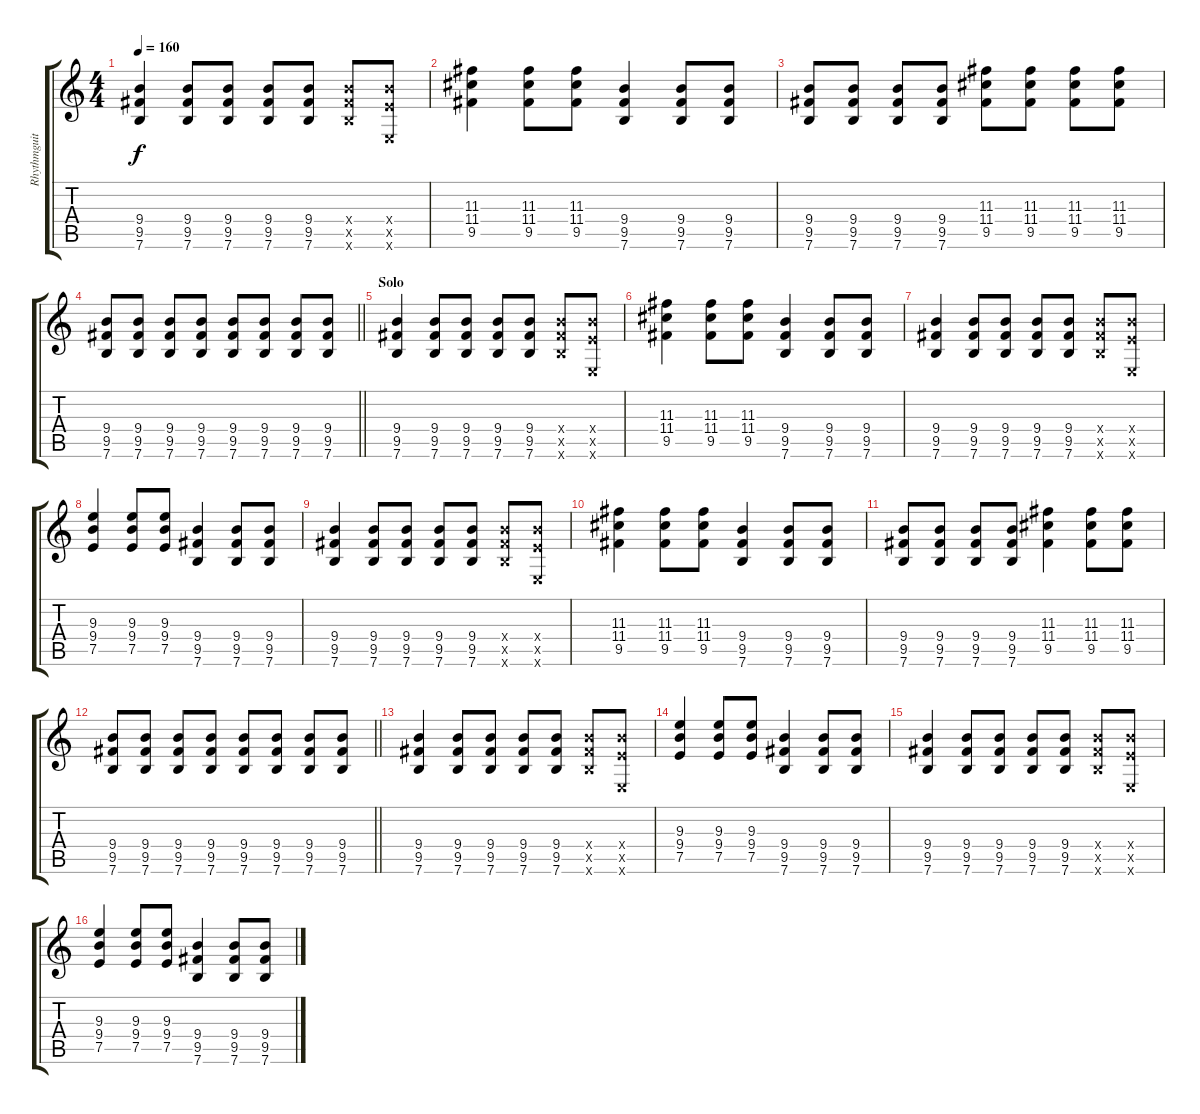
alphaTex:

\track ("Rhythmguitar" "Rhythmguit") {instrument distortionguitar}
\staff {score tabs}
\tuning (E4 B3 G3 D3 A2 E2) {hide}
\ts (4 4)
\tempo 160
\clef g2
\ks c
(9.4 9.5 7.6).4{dy f} (9.4 9.5 7.6).8 (9.4 9.5 7.6).8 (9.4 9.5 7.6).8 (9.4 9.5 7.6).8 (9.4{x} 9.5{x} 7.6{x}).8 (9.4{x} 7.5{x} 0.6{x}).8 |
(11.3 11.4 9.5).4 (11.3 11.4 9.5).8 (11.3 11.4 9.5).8 (9.4 9.5 7.6).4 (9.4 9.5 7.6).8 (9.4 9.5 7.6).8 |
(9.4 9.5 7.6).8 (9.4 9.5 7.6).8 (9.4 9.5 7.6).8 (9.4 9.5 7.6).8 (11.3 11.4 9.5).8 (11.3 11.4 9.5).8 (11.3 11.4 9.5).8 (11.3 11.4 9.5).8 |
\barLineRight lightlight
(9.4 9.5 7.6).8 (9.4 9.5 7.6).8 (9.4 9.5 7.6).8 (9.4 9.5 7.6).8 (9.4 9.5 7.6).8 (9.4 9.5 7.6).8 (9.4 9.5 7.6).8 (9.4 9.5 7.6).8 |
\section ("" "Solo")
(9.4 9.5 7.6).4 (9.4 9.5 7.6).8 (9.4 9.5 7.6).8 (9.4 9.5 7.6).8 (9.4 9.5 7.6).8 (9.4{x} 9.5{x} 7.6{x}).8 (9.4{x} 7.5{x} 0.6{x}).8 |
(11.3 11.4 9.5).4 (11.3 11.4 9.5).8 (11.3 11.4 9.5).8 (9.4 9.5 7.6).4 (9.4 9.5 7.6).8 (9.4 9.5 7.6).8 |
(9.4 9.5 7.6).4 (9.4 9.5 7.6).8 (9.4 9.5 7.6).8 (9.4 9.5 7.6).8 (9.4 9.5 7.6).8 (9.4{x} 9.5{x} 7.6{x}).8 (9.4{x} 7.5{x} 0.6{x}).8 |
(9.3 9.4 7.5).4 (9.3 9.4 7.5).8 (9.3 9.4 7.5).8 (9.4 9.5 7.6).4 (9.4 9.5 7.6).8 (9.4 9.5 7.6).8 |
(9.4 9.5 7.6).4 (9.4 9.5 7.6).8 (9.4 9.5 7.6).8 (9.4 9.5 7.6).8 (9.4 9.5 7.6).8 (9.4{x} 9.5{x} 7.6{x}).8 (9.4{x} 7.5{x} 0.6{x}).8 |
(11.3 11.4 9.5).4 (11.3 11.4 9.5).8 (11.3 11.4 9.5).8 (9.4 9.5 7.6).4 (9.4 9.5 7.6).8 (9.4 9.5 7.6).8 |
(9.4 9.5 7.6).8 (9.4 9.5 7.6).8 (9.4 9.5 7.6).8 (9.4 9.5 7.6).8 (11.3 11.4 9.5).4 (11.3 11.4 9.5).8 (11.3 11.4 9.5).8 |
\barLineRight lightlight
(9.4 9.5 7.6).8 (9.4 9.5 7.6).8 (9.4 9.5 7.6).8 (9.4 9.5 7.6).8 (9.4 9.5 7.6).8 (9.4 9.5 7.6).8 (9.4 9.5 7.6).8 (9.4 9.5 7.6).8 |
(9.4 9.5 7.6).4 (9.4 9.5 7.6).8 (9.4 9.5 7.6).8 (9.4 9.5 7.6).8 (9.4 9.5 7.6).8 (9.4{x} 9.5{x} 7.6{x}).8 (9.4{x} 7.5{x} 0.6{x}).8 |
(9.3 9.4 7.5).4 (9.3 9.4 7.5).8 (9.3 9.4 7.5).8 (9.4 9.5 7.6).4 (9.4 9.5 7.6).8 (9.4 9.5 7.6).8 |
(9.4 9.5 7.6).4 (9.4 9.5 7.6).8 (9.4 9.5 7.6).8 (9.4 9.5 7.6).8 (9.4 9.5 7.6).8 (9.4{x} 9.5{x} 7.6{x}).8 (9.4{x} 7.5{x} 0.6{x}).8 |
(9.3 9.4 7.5).4 (9.3 9.4 7.5).8 (9.3 9.4 7.5).8 (9.4 9.5 7.6).4 (9.4 9.5 7.6).8 (9.4 9.5 7.6).8
